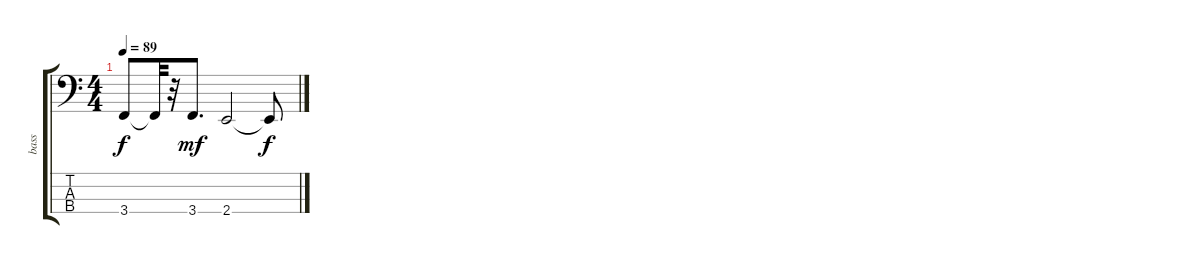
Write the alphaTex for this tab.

\track ("bass" "bass") {instrument electricbassfinger}
\staff {score tabs}
\tuning (F2 C2 G1 D1) {hide}
\ts (4 4)
\tempo 89
\clef f4
\ks c
3.4.8{dy f} 3.4{t}.32 r.32 3.4.8{d dy mf} 2.4.2 2.4{t}.8{dy f}
